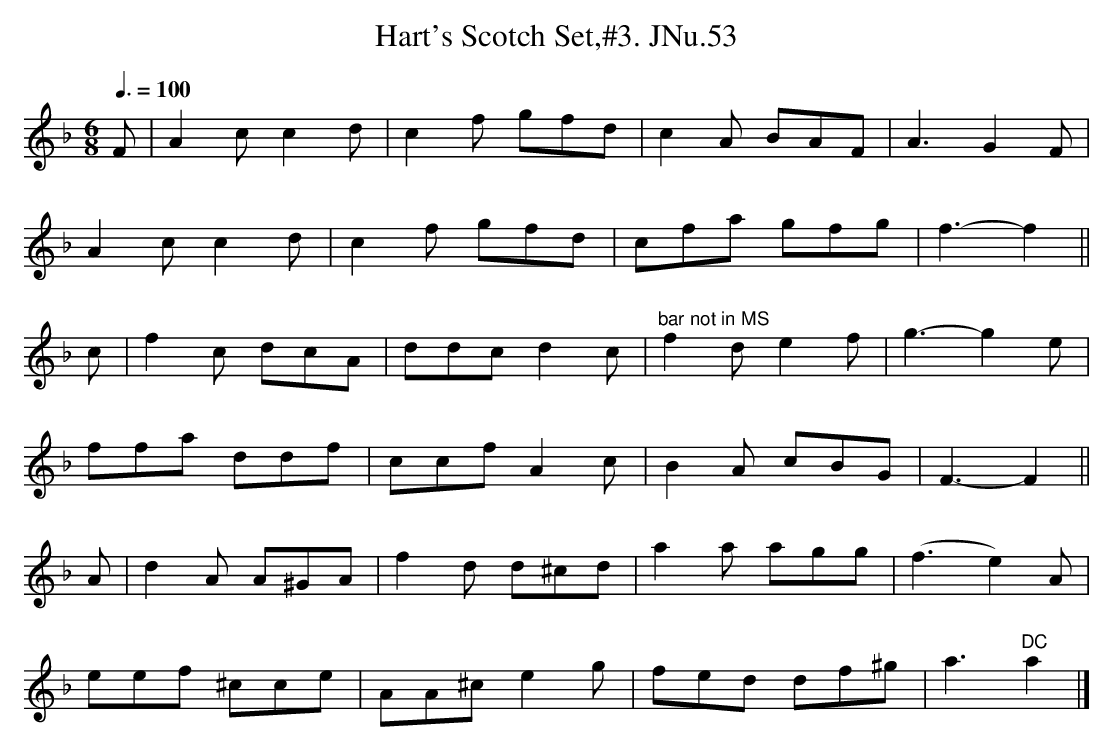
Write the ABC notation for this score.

X:1
T:Hart's Scotch Set,#3. JNu.53
M:6/8
L:1/8
Q:3/8=100
K:F
F|A2c c2d|c2f gfd|c2A BAF|A3 G2F|
A2c c2d|c2f gfd|cfa gfg|f3-f2||
c|f2c dcA|ddc d2c|"bar not in MS"f2d e2f|g3-g2e|
ffa ddf|ccf A2c|B2A cBG|F3-F2||
A|d2A A^GA|f2d d^cd|a2a agg|(f3e2)A|
eef ^cce|AA^c e2g|fed df^g|a3"DC" a2|]
